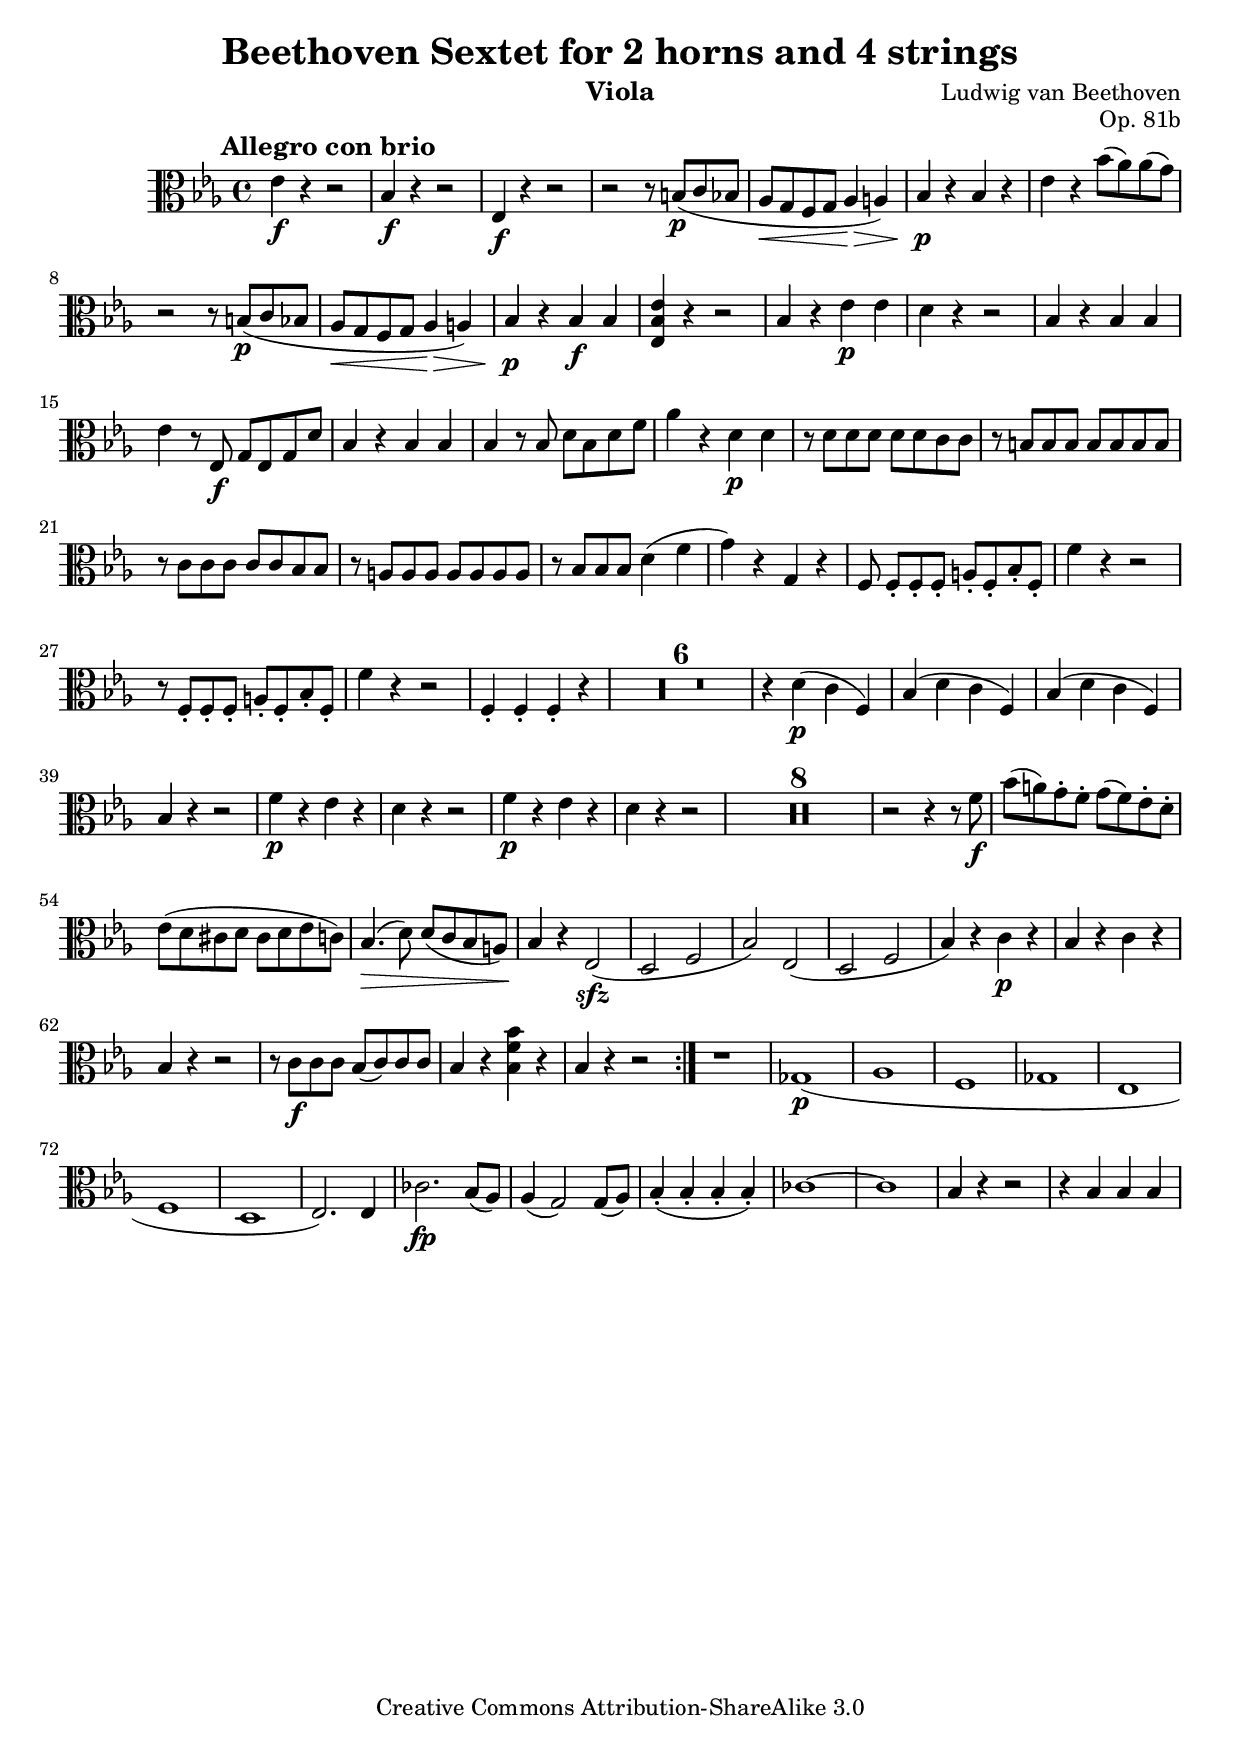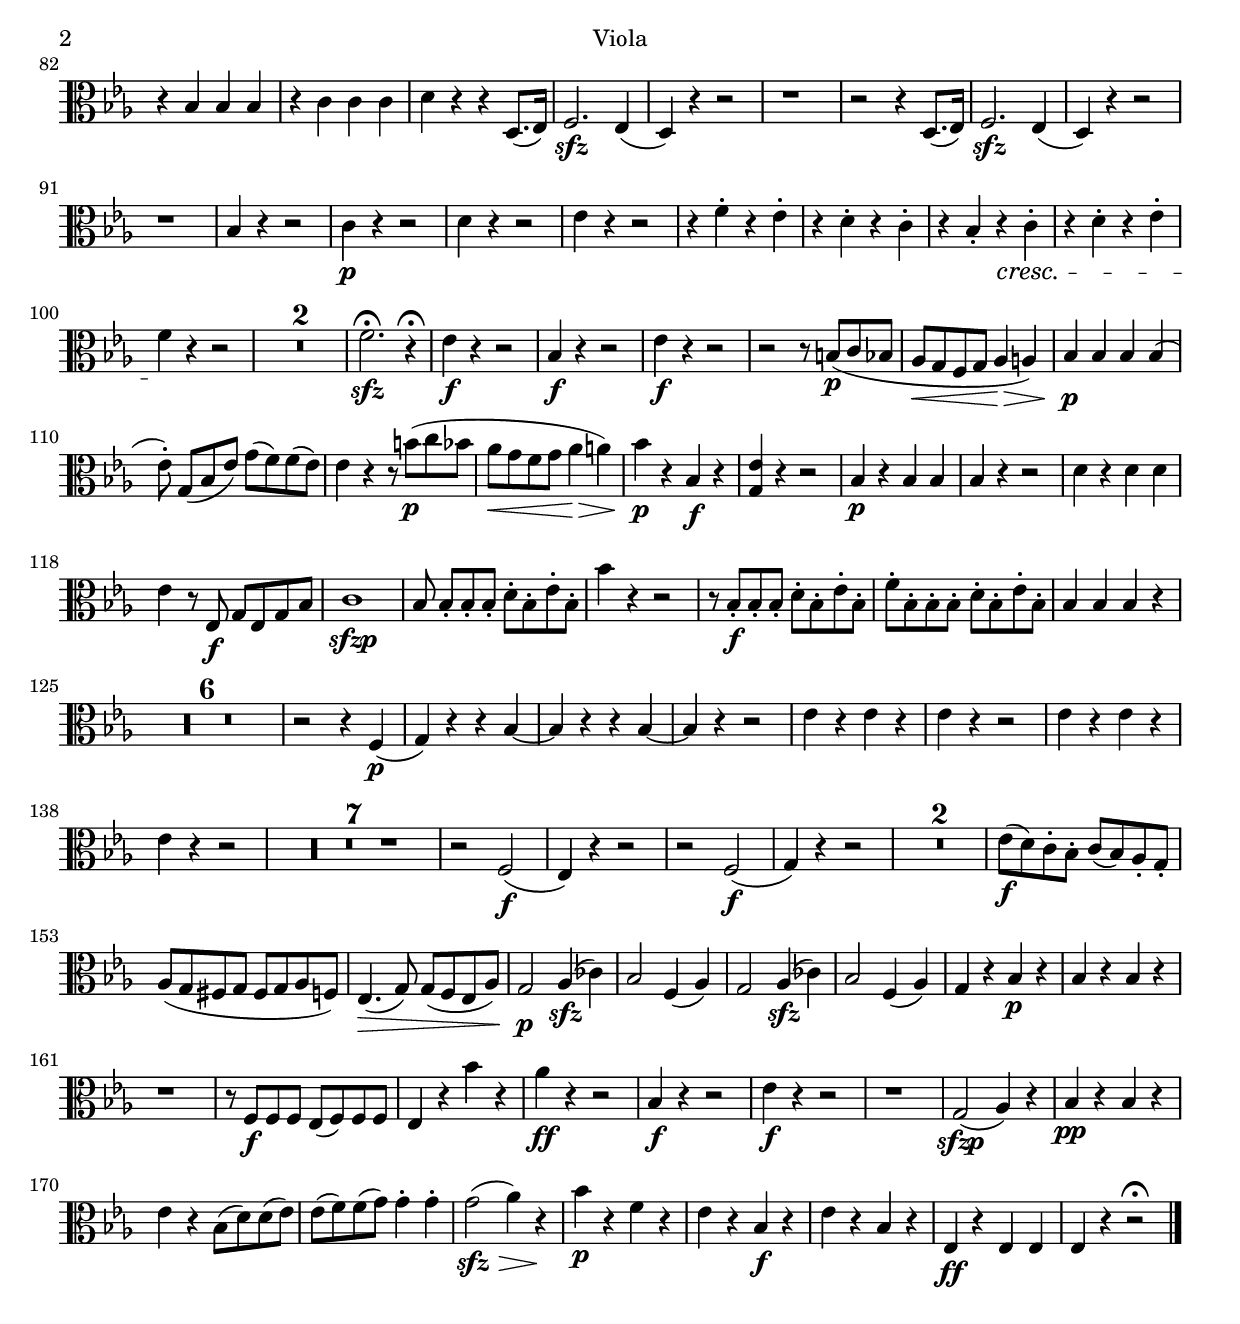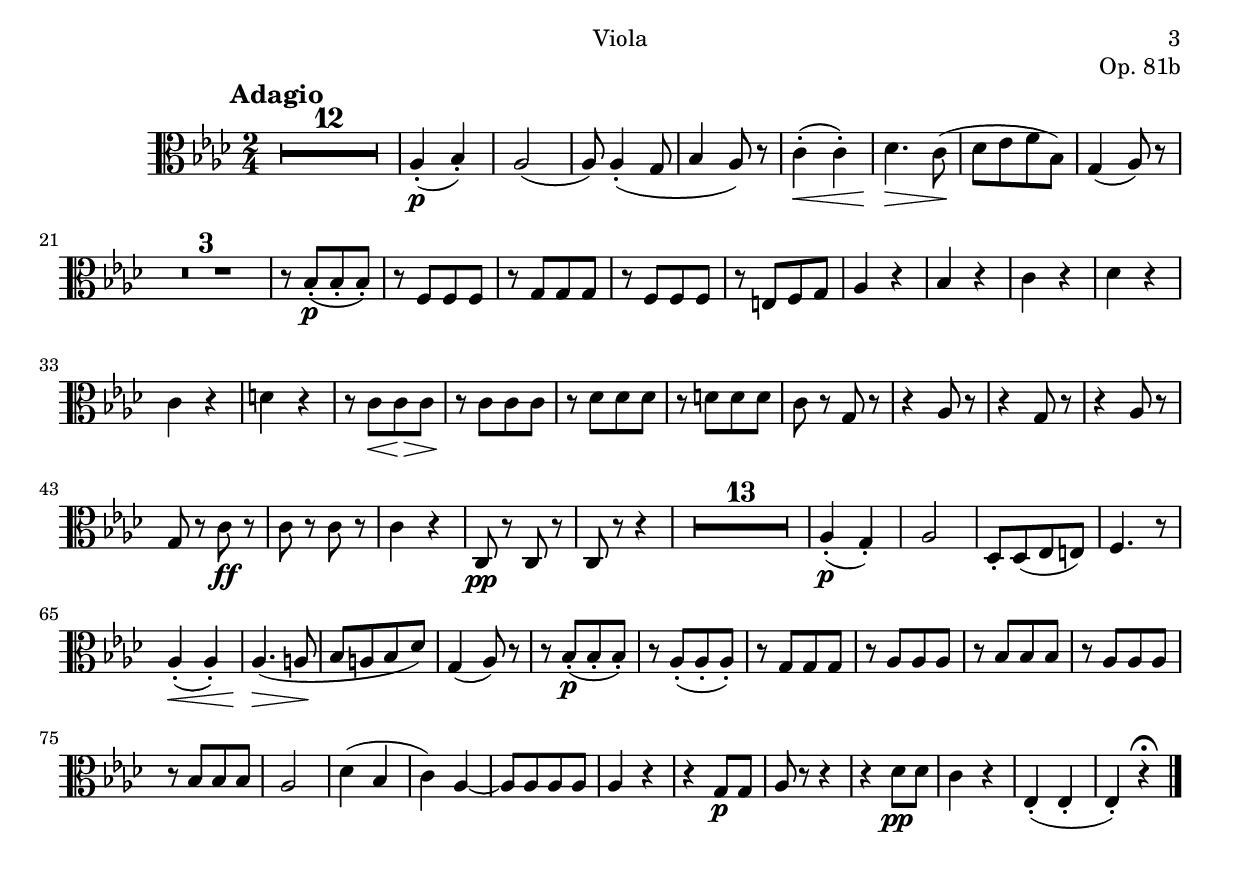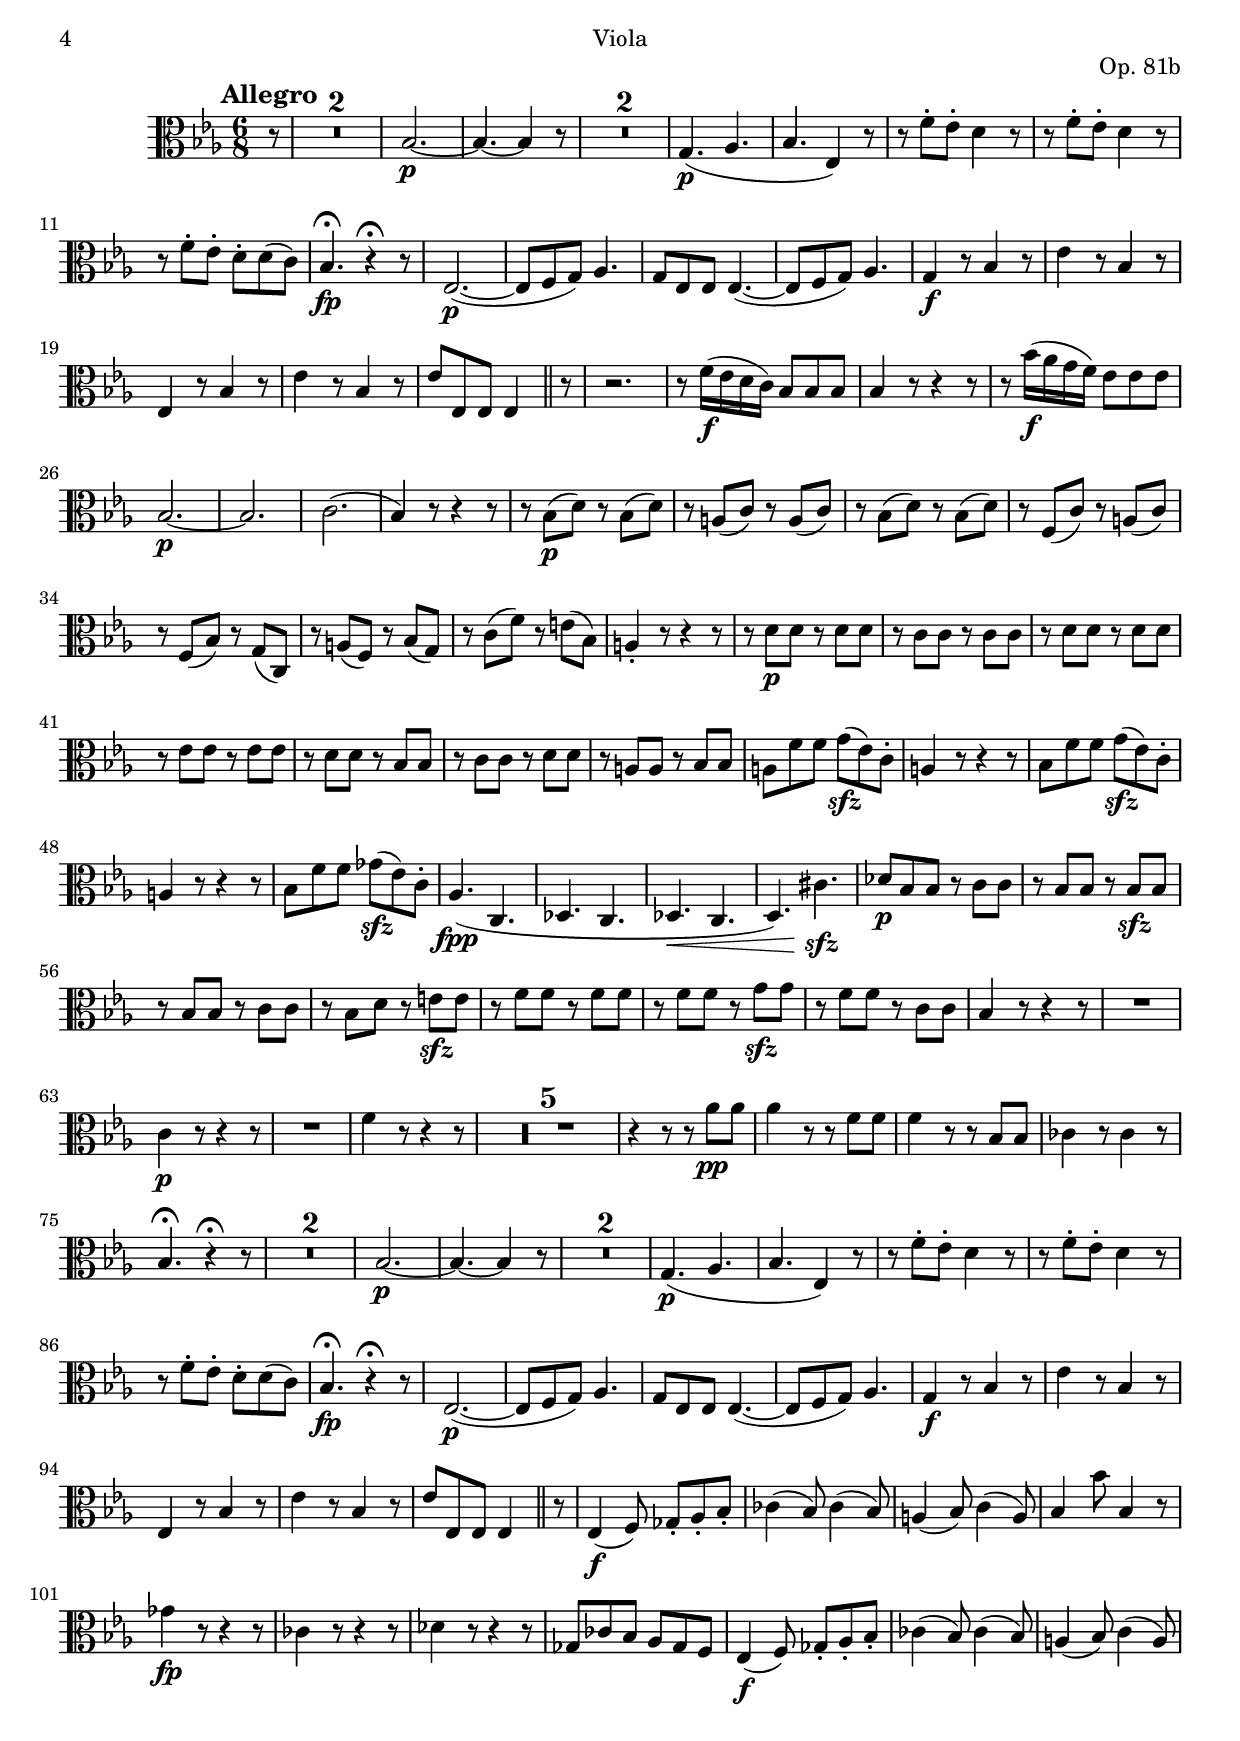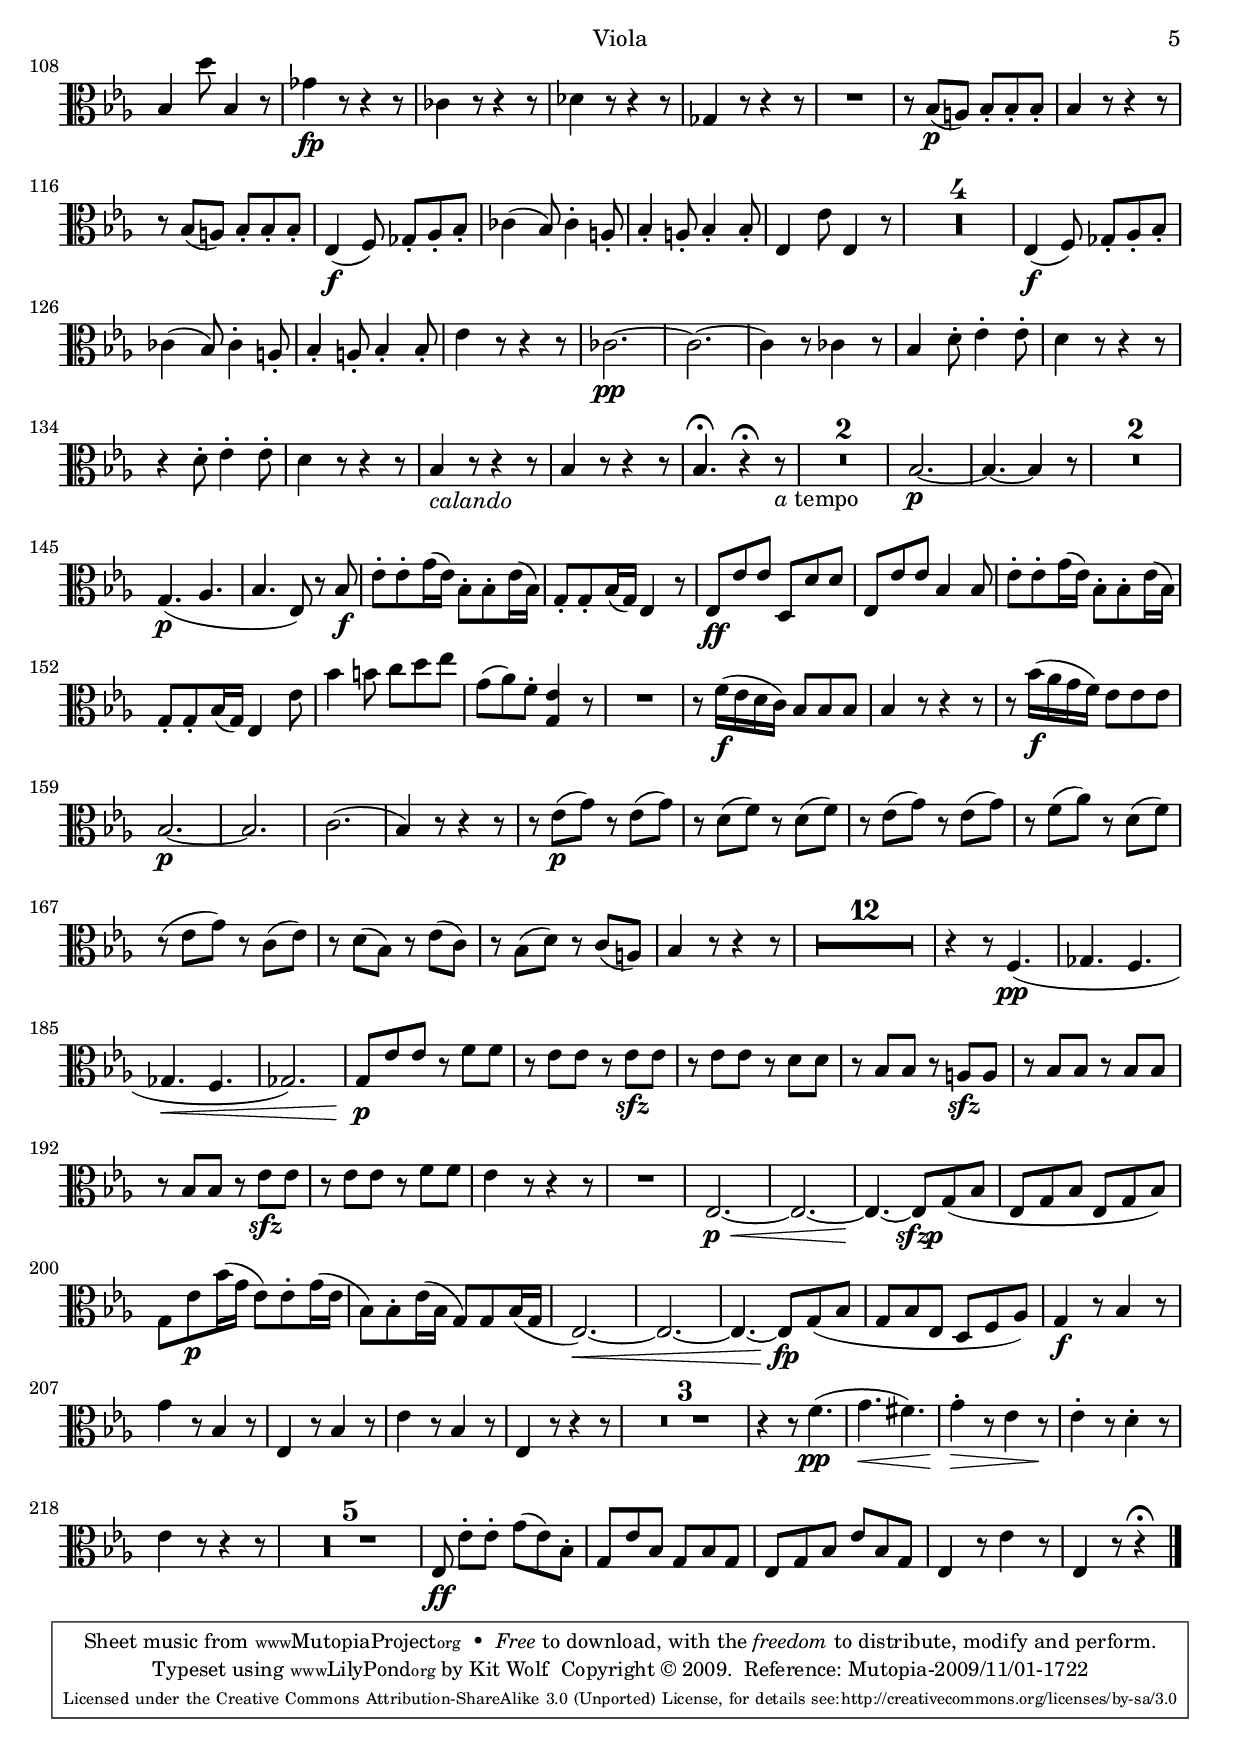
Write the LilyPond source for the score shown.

\version "2.12.2"
\include "defs.ly"

ViolaI = \relative c
{\key ees \major
\clef alto
\time 4/4
#(set-accidental-style 'default)
\set Score.skipBars = ##t
\repeat volta 2 {

%Page 1
ees'4\f r r2
bes4\f r r2
ees,4\f r r2
r2 r8 b'\p (c bes
aes\< g f g aes4\> a)
bes\p\! r bes r
ees r bes'8 (aes) aes (g)
r2 r8 b,\p (c bes
aes\< g f g aes4\> a)
bes\p\! r bes\f bes 
<ees bes ees,> r r2
bes4 r ees\p ees
d r r2
bes4 r bes bes 
ees r8 ees,\f g ees g d'

%Page 2
bes4 r bes bes
bes r8 bes d bes d f
aes4 r d,\p d
r8 d d d  d d c c
r b b b  b b b b 
r c c c   c c bes bes
r a a a   a a a a 
r bes bes bes d4 (f
g) r g, r
f8 f-. [f-. f-.] a-. f-. bes-. f-.
f'4 r r2
r8 f,-. f-. f-.   a-. f-. bes-. f-.
f'4 r r2
f,4-. f-. f-. r
R1*6
r4 d'\p (c f,)
bes (d c f,)
bes (d c f,)
bes r r2

%Page 3
f'4\p r ees r 
d r r2
f4\p r ees r 
d r r2
R1*8
r2 r4 r8 f\f
bes (a) g-. f-.  g (f) ees-. d-.
ees (d cis d cis d ees c)
bes4.\> (d8) d (c bes a)
bes4\! r ees,2\sfz
(d f 
bes) ees,
(d f 
bes4) r c\p r
bes r c r
bes r r2
r8 c\f c c bes (c) c c

%Page 4
bes4 r <bes f' bes> r
bes r r2
}

r1
ges\p
(aes
f
ges
ees
f
d
ees2.) ees4
ces'2.\fp bes8 (aes)
aes4 (g2) g8 (aes)
bes4-. (bes-. bes-. bes-.)
ces1 ~
ces
bes4 r r2
r4 bes bes bes
r bes bes bes
r c c c
d r r d,8. (ees16)
f2.\sfz ees4
(d) r r2 
r1
r2 r4 d8. (ees16)
f2.\sfz ees4

%Page 5
(d) r r2
r1 
bes'4 r r2
c4\p r r2
d4 r r2
ees4 r r2
r4 f-. r ees-.
r d-. r c-.
r bes-. r\cresc c-.
r d-. r ees-. %Staccato added to the d, as it is present in all the other strings so prob. a typo
f\! r r2
R1*2
f2.\sfz\fermata r4\fermata
ees4\f r r2
bes4\f r r2
ees4\f r r2
r2 r8 b\p (c bes
aes\< g f g aes4\> a)
bes4\!\p bes bes bes
(ees8-.) g, [(bes ees)] g (f) f (ees)
ees4 r r8 b'\p (c bes
aes\< g f g aes4\> a)
bes4\p r bes,\f r
<g ees'> r r2
bes4\p r bes bes 
bes r r2
d4 r d d

%Page 6
ees r8 ees,\f g ees g bes
c1\sfzp
bes8 bes-. [bes-. bes-.]  d-. bes-. ees-. bes-.
bes'4 r r2
r8 bes,-.\f bes-. bes-. d-. bes-. ees-. bes-.
f'-. bes,-. bes-. bes-.  d-. bes-. ees-. bes-.
bes4 bes bes r
R1*6
r2 r4 f\p
(g) r r bes ~
bes r r bes ~
bes r r2
ees4 r ees r
ees r r2
ees4 r ees r
ees r r2
R1*7

%Page 7
r2 f,\f
(ees4) r r2
r2 f\f
(g4) r r2
R1*2
ees'8\f (d) c-. bes-. c (bes) aes-. g-.
aes (g fis g fis g aes f)
ees4.\> (g8) g (f ees aes)
g2\p aes4\sfz (ces)
bes2 f4 (aes)
g2 aes4\sfz (ces)
bes2 f4 (aes)
g r bes\p r 
bes r bes r
r1
r8 f\f f f ees (f) f f
ees4 r bes'' r
aes4\ff r r2
bes,4\f r r2
ees4\f r r2
r1 
g,2\sfzp (aes4) r
bes\pp r bes r

%Page 8
ees4 r bes8 (d) d (ees)
ees (f) f (g) g4-. g-.
g2\sfz\> (aes4) r\!
bes\p r f r
ees r  bes\f r
ees r bes r
ees,\ff r ees ees 
ees r r2 \fermata
\bar "|."
}

ViolaII = \relative c
{\key aes \major
\clef alto
\time 2/4
#(set-accidental-style 'default)
\set Score.skipBars = ##t

% Page 8
R2*12
aes'4-.\p (bes-.)
aes2
(aes8) aes4-. (g8
bes4 aes8) r
c4-. \< (c-.)
des4.\> c8\!
(des [ees f bes,])
g4 (aes8) r
R2*3
r8 bes-.\p ([bes-. bes-.])
r f [ f f]
r g [g g]

% Page 9
r f [f f]
r e [f g]
aes4 r
bes r
c4 r
des r
c r
d r
r8 c\< [c\> c]
r\! c [c c]
r des [des des]
r d [d d]
c r g r
r4 aes8 r
r4 g8 r
r4 aes8 r
g r c\ff r
c r c r
c4 r
c,8\pp r c r
c r r4 
R2*13
aes'4-.\p (g-.)
aes2
des,8-. [des (ees e)]
f4. r8

%Page 10
aes4-.\< (aes-.)
aes4.\> (a8\!
bes [a bes des])
g,4 (aes8) r
r bes-.\p [(bes-. bes-.)]
r aes-. [(aes-. aes-.)]
r g [g g]
r aes [aes aes]
r bes [bes bes]
r aes [aes aes]
r bes [bes bes]
aes2
des4 (bes 
c) aes ~
aes8 [aes aes aes]
aes4 r
r g8\p g 
aes r r4
r des8\pp des
c4 r
ees,-. (ees-. 
ees-.) r \fermata
\bar "|."
}


ViolaIII = \relative c
{\key ees \major
\clef alto
\time 6/8
#(set-accidental-style 'default)
\set Score.skipBars = ##t
\partial 8

%Page 10
r8
R2.*2
bes'2.\p ~
bes4.  ~ bes4 r8
R2.*2
g4.\p (aes
bes ees,4) r8
r f'-. ees-. d4 r8
r f-. ees-. d4 r8

% Page 11
r8 f-. ees-. d-. d (c)
bes4.\fp\fermata r4 \fermata r8
ees,2.\p ~
(ees8 f g) aes4.
g8 ees ees ees4. ~
(ees8 f g) aes4.
g4 \f r8 bes4 r8
ees4 r8 bes4 r8
ees,4 r8 bes'4 r8
ees4 r8 bes4 r8
ees8 ees, ees ees4 \bar "||" r8
r2.
r8 f'16\f (ees d c) bes8 bes bes
bes4 r8 r4 r8
r8 bes'16\f (aes g f) ees8 ees ees
bes2.\p ~
bes2.
c2. 
(bes4) r8 r4 r8
r8 bes\p (d) r bes (d)
r a (c) r a (c)
r bes (d) r bes (d)
r f, (c') r a (c)
r f, (bes) r g (c,)
r a' (f) r bes (g)

%Page 12
r8 c (f) r e (bes)
a4-. r8 r4 r8
r d\p d r d d
r c c r c c
r  d d r d d 
r ees ees r ees ees 
r d d r bes bes
r c c r d d 
r a a r bes bes
a f' f g\sfz (ees) c-.
a4 r8 r4 r8
bes f' f g\sfz (ees) c-. 
a4 r8 r4 r8
bes f' f ges\sfz (ees) c-. 
aes4.\fpp (c,
des c
des\< c
d) cis'\sfz\!
des8\p bes bes r c c
r bes bes r bes\sfz bes
r bes bes r c c
r bes d r e\sfz e
r f f r f f
r f f r g\sfz g
r f f r c c
bes4 r8 r4 r8 
R2.

%Page 13
c4\p r8 r4 r8
R2.
f4 r8 r4 r8
R2.*5
r4 r8 r aes\pp aes
aes4 r8 r f f
f4 r8 r bes, bes
ces4 r8 ces4 r8
bes4.\fermata r4\fermata r8
R2.*2
bes2.\p ~
bes4. ~ bes4 r8
R2.*2
g4.\p (aes
bes ees,4) r8
r8 f'-. ees-. d4 r8
r8 f-. ees-. d4 r8
r8 f-. ees-. d-. d (c)
bes4.\fp\fermata r4\fermata r8
ees,2.\p ~
(ees8 f g) aes4.
g8 ees ees ees4. ~
(ees8 f g) aes4.

%Page 14
g4\f r8 bes4 r8
ees4 r8 bes4 r8
ees,4 r8 bes'4 r8
ees4 r8 bes4 r8
ees ees, ees ees4 \bar "||" r8
ees4\f (f8) ges-. aes-. bes-.
ces4 (bes8) ces4 (bes8)
a4 (bes8) c4 (a8)
bes4 bes'8 bes,4 r8
ges'4\fp r8 r4 r8
ces,4 r8 r4 r8
des4 r8 r4 r8

ges,8 ces bes aes ges f
ees4\f (f8) ges-. aes-. bes-.
ces4 (bes8) ces4 (bes8)
a4 (bes8) c4 (a8)
bes4 d'8 bes,4 r8
ges'4\fp r8 r4 r8
ces,4 r8 r4 r8
des4 r8 r4 r8

ges,4 r8 r4 r8
R2.
r8 bes\p (a) bes-. bes-. bes-.
bes4 r8 r4 r8
r8 bes (a) bes-. bes-. bes-.
ees,4\f (f8) ges-. aes-. bes-.

%Page 15
ces4 (bes8) ces4-. a8-. 
bes4-. a8-. bes4-. bes8-. 
ees,4 ees'8 ees,4 r8
R2.*4
ees4\f (f8) ges-. aes-. bes-.
ces4 (bes8) ces4-. a8-. 
bes4-. a8-. bes4-. bes8-.
ees4 r8 r4 r8
ces2.\pp ~
ces2. ~
ces4 r8 ces4 r8
bes4 d8-. ees4-. ees8-. 
d4 r8 r4 r8
r4 d8-. ees4-. ees8-. 
d4 r8 r4 r8
bes4_\markup{\italic calando} r8 r4 r8
bes4 r8 r4 r8
bes4.\fermata r4\fermata r8
_\markup{\italic a tempo}
R2.*2
bes2.\p ~
bes4. ~ bes4 r8
R2.*2
g4. \p (aes
bes ees,8) r bes'\f
ees-. ees-. g16 (ees) bes8-. bes8-. ees16 (bes)
g8-. g-. bes16 (g) ees4 r8

%Page 16
ees8\ff ees' ees d, d' d
ees, ees' ees bes4 bes8
ees8-. ees-. g16 (ees) bes8-. bes-. ees16 (bes)
g8-. g-. bes16 (g) ees4 ees'8
bes'4 b8 c d ees
g, (aes) f-. <ees g,>4 r8
R2.  
r8 f16\f (ees d c) bes8 bes bes
bes4 r8 r4 r8
r bes'16\f (aes g f) ees8 ees ees
bes2.\p ~
bes2.
c2. 
(bes4) r8 r4 r8
r8 ees\p (g) r ees (g)
r d (f) r d (f)
r8 ees (g) r ees (g)
r f (aes) r d, (f)
r (ees g) r c, (ees)
r d (bes) r ees (c)
r bes (d) r c (a)
bes4 r8 r4 r8
R2.*12

%Page 17
r4 r8 f4.\pp 
(ges4. f4.
ges4.\< f4.
ges2.)
g8\p ees' ees r8 f f
r ees ees r ees\sfz ees
r ees ees r d d
r bes bes r a\sfz a
r bes bes r bes bes
r bes bes r ees\sfz ees
r ees ees r f f
ees4 r8 r4 r8
R2.
ees,2.\p\< ~
ees ~
ees4.\! ~ ees8\sfzp g (bes
ees, g bes ees, g bes)
g ees'\p bes'16 (g ees8) ees-. g16 (ees

%Page 18
bes8) bes-. ees16 (bes g8) g8 bes16 (g
ees2.) \< ~
ees2. ~
ees4. ~ ees8\fp g (bes
g bes ees, d f aes)
g4\f r8 bes4 r8
g'4 r8 bes,4 r8
ees,4 r8 bes'4 r8
ees4 r8 bes4 r8
ees,4 r8 r4 r8 
R2.*3
r4 r8 f'4.\pp 
(g\< fis)
g4-.\> r8 ees4 r8\!
ees4-. r8 d4-. r8
ees4 r8 r4 r8
R2.*5
ees,8\ff ees'-. [ees-.] g (ees) bes-.
g ees' bes g bes g
ees g bes ees bes g
ees4 r8 ees'4 r8
ees,4 r8 r4\fermata

\bar "|." 
}




notesI = \ViolaI
notesII = \ViolaII
notesIII = \ViolaIII

instrument = "Viola"

\include "defs.ly"

\paper
{
  %first-page-number = 1
  %#(define page-breaking ly:minimal-breaking)
  %#(define page-breaking ly:page-turn-breaking)
  ragged-last-bottom = ##t
  ragged-bottom = ##t
}

\book
{
  \include "header.ly"
  \score
  {
    \new Staff \with { \consists "Page_turn_engraver" }
    {
      \override Score.PaperColumn #'keep-inside-line = ##t
      \override Score.NonMusicalPaperColumn #'keep-inside-line = ##t
      \set Score.skipBars = ##t
      << \notesI \tempoMark "Allegro con brio" >>
      \pageBreak
    }
   }

  \score
  { \new Staff \with { \consists "Page_turn_engraver" }
    {
      \override Score.PaperColumn #'keep-inside-line = ##t
      \override Score.NonMusicalPaperColumn #'keep-inside-line = ##t
      \set Score.skipBars = ##t
      << \notesII \tempoMark "Adagio">>
      \pageBreak
    }
  }

  \score
  {
    \new Staff \with { \consists "Page_turn_engraver" }
    {
      \override Score.PaperColumn #'keep-inside-line = ##t
      \override Score.NonMusicalPaperColumn #'keep-inside-line = ##t
      \set Score.skipBars = ##t
      << \notesIII \tempoMark "Allegro">>
    }
  }
}

